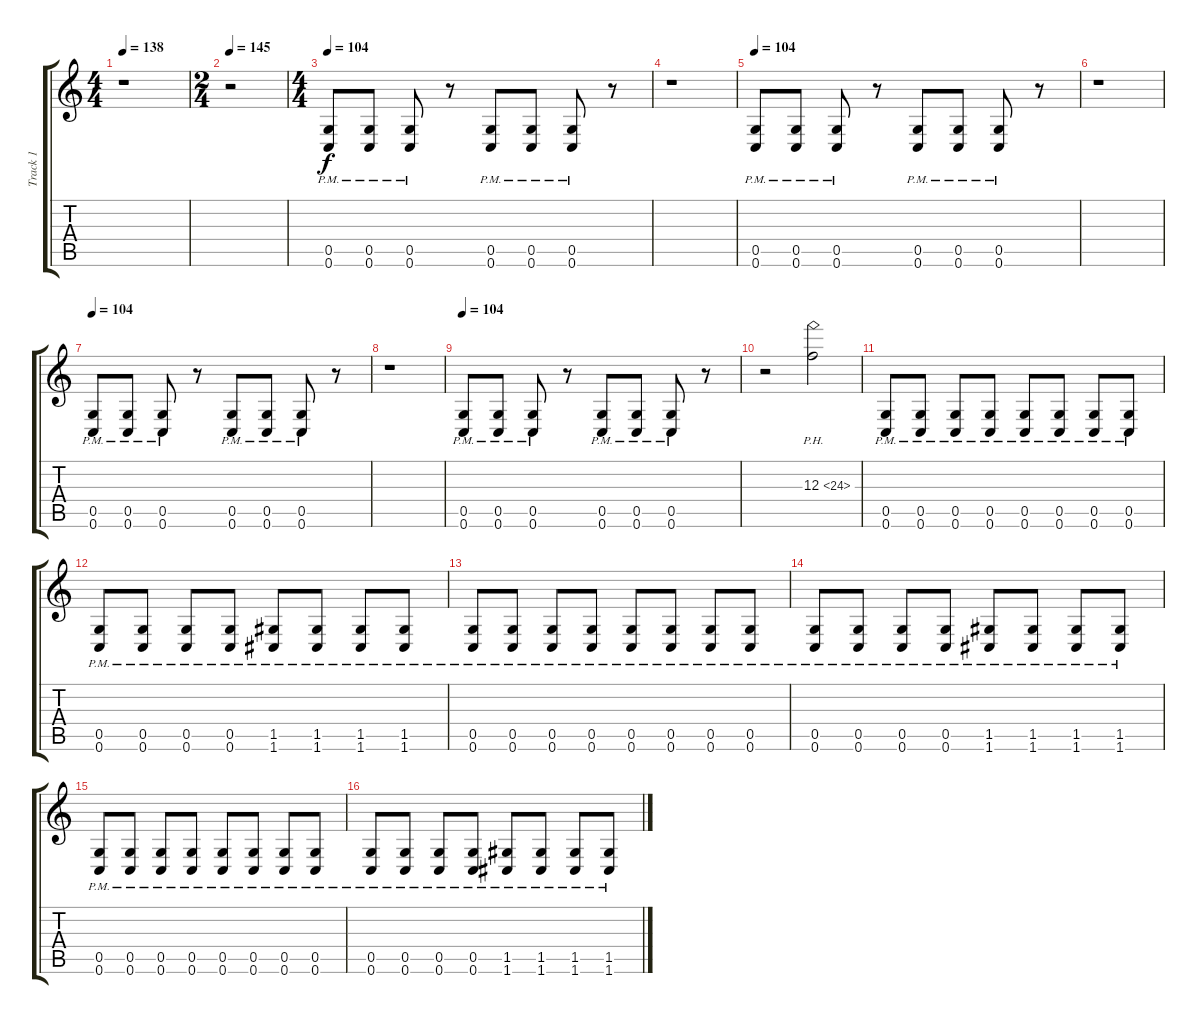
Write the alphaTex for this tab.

\track ("Track 1" "Track 1") {instrument electricguitarclean}
\staff {score tabs}
\tuning (D4 A3 F3 C3 G2 C2) {hide}
\ts (4 4)
\tempo 138
\clef g2
\ks c
r.1{dy f} |
\ts (2 4)
\tempo 145
r.2 |
\ts (4 4)
\tempo 104
(0.5{pm} 0.6{pm}).8{instrument distortionguitar} (0.5{pm} 0.6{pm}).8 (0.5{pm} 0.6{pm}).8 r.8 (0.5{pm} 0.6{pm}).8 (0.5{pm} 0.6{pm}).8 (0.5{pm} 0.6{pm}).8 r.8 |
r.1 |
\tempo 104
(0.5{pm} 0.6{pm}).8 (0.5{pm} 0.6{pm}).8 (0.5{pm} 0.6{pm}).8 r.8 (0.5{pm} 0.6{pm}).8 (0.5{pm} 0.6{pm}).8 (0.5{pm} 0.6{pm}).8 r.8 |
r.1 |
\tempo 104
(0.5{pm} 0.6{pm}).8 (0.5{pm} 0.6{pm}).8 (0.5{pm} 0.6{pm}).8 r.8 (0.5{pm} 0.6{pm}).8 (0.5{pm} 0.6{pm}).8 (0.5{pm} 0.6{pm}).8 r.8 |
r.1 |
\tempo 104
(0.5{pm} 0.6{pm}).8 (0.5{pm} 0.6{pm}).8 (0.5{pm} 0.6{pm}).8 r.8 (0.5{pm} 0.6{pm}).8 (0.5{pm} 0.6{pm}).8 (0.5{pm} 0.6{pm}).8 r.8 |
r.2 12.3{ph 12}.2 |
(0.5{pm} 0.6{pm}).8 (0.5{pm} 0.6{pm}).8 (0.5{pm} 0.6{pm}).8 (0.5{pm} 0.6{pm}).8 (0.5{pm} 0.6{pm}).8 (0.5{pm} 0.6{pm}).8 (0.5{pm} 0.6{pm}).8 (0.5{pm} 0.6{pm}).8 |
(0.5{pm} 0.6{pm}).8 (0.5{pm} 0.6{pm}).8 (0.5{pm} 0.6{pm}).8 (0.5{pm} 0.6{pm}).8 (1.5{pm} 1.6{pm}).8 (1.5{pm} 1.6{pm}).8 (1.5{pm} 1.6{pm}).8 (1.5{pm} 1.6{pm}).8 |
(0.5{pm} 0.6{pm}).8 (0.5{pm} 0.6{pm}).8 (0.5{pm} 0.6{pm}).8 (0.5{pm} 0.6{pm}).8 (0.5{pm} 0.6{pm}).8 (0.5{pm} 0.6{pm}).8 (0.5{pm} 0.6{pm}).8 (0.5{pm} 0.6{pm}).8 |
(0.5{pm} 0.6{pm}).8 (0.5{pm} 0.6{pm}).8 (0.5{pm} 0.6{pm}).8 (0.5{pm} 0.6{pm}).8 (1.5{pm} 1.6{pm}).8 (1.5{pm} 1.6{pm}).8 (1.5{pm} 1.6{pm}).8 (1.5{pm} 1.6{pm}).8 |
(0.5{pm} 0.6{pm}).8 (0.5{pm} 0.6{pm}).8 (0.5{pm} 0.6{pm}).8 (0.5{pm} 0.6{pm}).8 (0.5{pm} 0.6{pm}).8 (0.5{pm} 0.6{pm}).8 (0.5{pm} 0.6{pm}).8 (0.5{pm} 0.6{pm}).8 |
(0.5{pm} 0.6{pm}).8 (0.5{pm} 0.6{pm}).8 (0.5{pm} 0.6{pm}).8 (0.5{pm} 0.6{pm}).8 (1.5{pm} 1.6{pm}).8 (1.5{pm} 1.6{pm}).8 (1.5{pm} 1.6{pm}).8 (1.5{pm} 1.6{pm}).8
